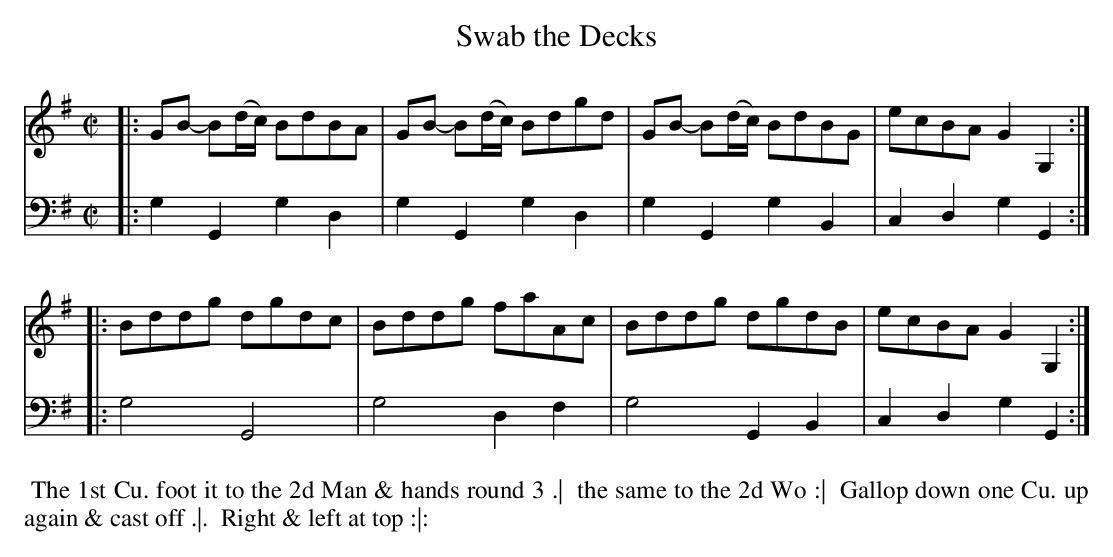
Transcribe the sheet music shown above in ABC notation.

X:1
T: Swab the Decks
M: C|
L: 1/8
K: G
V: 1
|: GB- B(d/c/) BdBA | GB- B(d/c/) Bdgd | GB- B(d/c/) BdBG | ecBA G2G,2 :|
|: Bddg dgdc | Bddg faAc | Bddg dgdB | ecBA G2G,2 :|
V: 2 clef=bass middle=d
|: g2G2 g2d2 | g2G2 g2d2 | g2G2 g2B2 | c2d2 g2G2 :|
|: g4 G4 | g4 d2f2 | g4 G2B2 | c2d2 g2G2 :|
